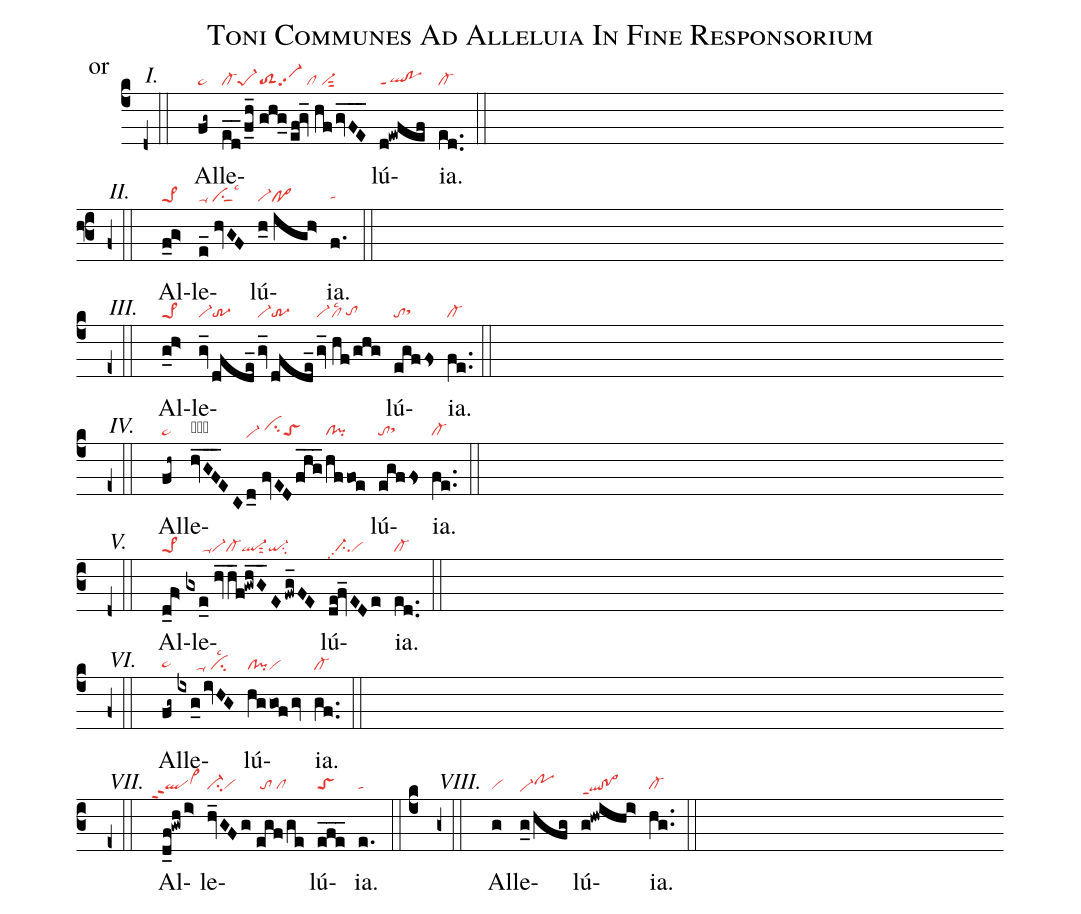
name:Toni Communes Ad Alleluia In Fine Responsorium;
office-part:or;
nabc-lines:1;
%%
(c4) ~([alt:I.]d+::) Al(fg~|pe~he)le(e_d_2/f_h_//ghg_/ef@gv_//hf/gvFE___|cl-hepe-1hetoS2hevi-hepp2/clhe/vi-hesut2)lú(d!ewfef|qlhe!poheppt1){ia}.(ed..|cl-he) (//::f3Z-)
~([alt:II.]f+::) Al(f_g>|pe>1he)le(e_//hvGF|ta-he/vihesu1sut1lsc3)lú(h_0//igh>|vi-hepo>he){ia}.(f.|ta) (//::c4Z-)
~([alt:III.]e+::) Al(g_h>|pe>1he)le(gv_|vi-he|dfde_2|tr-3he|gv_|vi-he|dfde_2|tr-3he|gv_|vi-he|//hf/ghg|clhelsc2/to)lú(egffs|tohesthg){ia}.(fe..|cl-he) (::Z-)
~([alt:IV.]e+::) Al(fh~|pe~he)le(hvGF___EC|vi-hesuu1sut1su2|d_0//fvEDfhg___|vi-hd/cihgtoShe|hffoe|clhe!pihe)lú(egffs|tohesthg){ia}.(fe..|cl-he) (//::c3Z-)
~([alt:V.]d+::) Al(d_f>|pe>1he)le(gxe_0//hv_h_f!gwhG__E/fwg_FE|/////vi-heppu1cl-heql-hesut2qi-hesu2)lú(de!fv_EDe|//ci-hepp2vihe){ia}.(ed..|cl-he) (//::c4Z-)
~([alt:VI.]f+::) Al(fg~|pe~)le(ixg_0/ivHG|//////ta-he/cihelsc2)lú(hg/gofgv|clhe!pihevihe){ia}.(gf..|cl-he) (//::c3Z-)
~([alt:VII.]e+::) Al(d_f!gwh/i>|```qlppt2vi>hh)le(hv_GFg|ci-vi|//egf/ge|/to/cl)lú(efe___|toS){ia}.(e.|ta) (//::c4)
~([alt:VIII.]g+::) Al(g|vi)le(g_0/hfg|vi-hepohh)lú(g!hwihi>|qlhe!po>heppt1){ia}.(hg..|cl-) (::)
